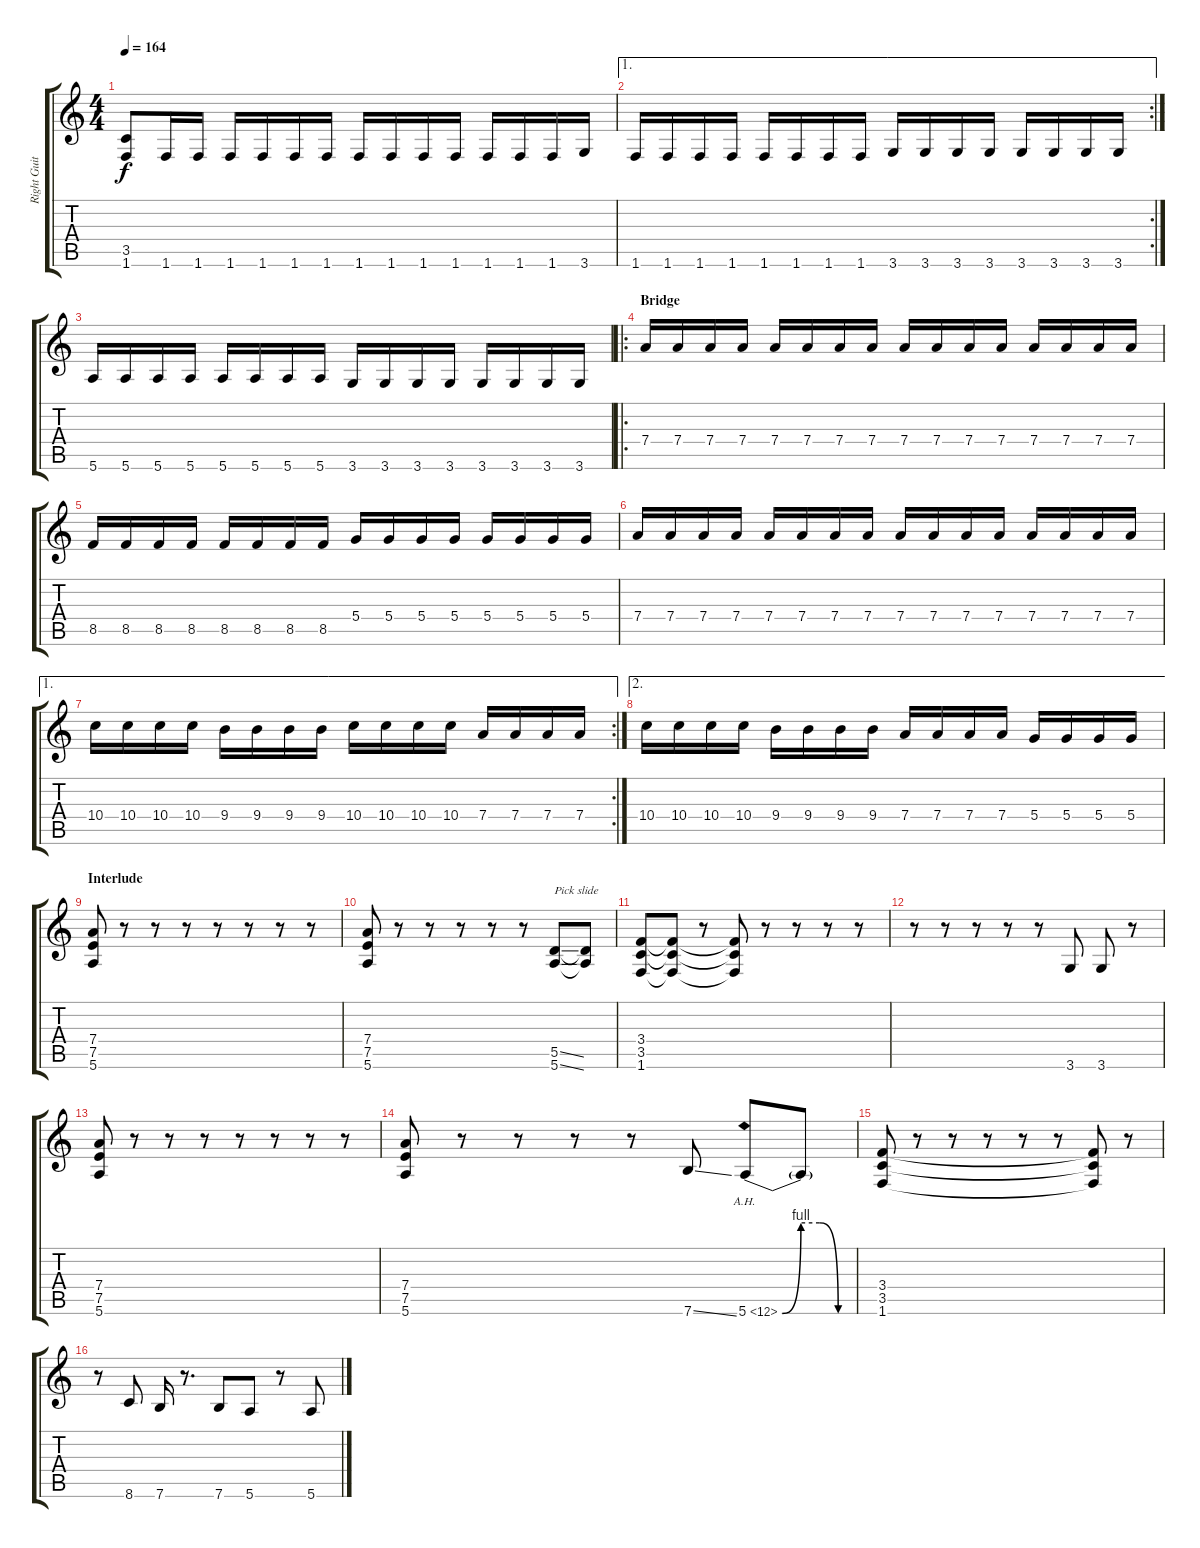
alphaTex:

\track ("Right Guitar" "Right Guit") {instrument distortionguitar}
\staff {score tabs}
\tuning (E4 B3 G3 D3 A2 E2) {hide}
\ts (4 4)
\tempo 164
\clef g2
\ks c
(3.5 1.6).8{dy f} 1.6.16 1.6.16 1.6.16 1.6.16 1.6.16 1.6.16 1.6.16 1.6.16 1.6.16 1.6.16 1.6.16 1.6.16 1.6.16 3.6.16 |
\ae 1
\rc 2
1.6.16 1.6.16 1.6.16 1.6.16 1.6.16 1.6.16 1.6.16 1.6.16 3.6.16 3.6.16 3.6.16 3.6.16 3.6.16 3.6.16 3.6.16 3.6.16 |
5.6.16 5.6.16 5.6.16 5.6.16 5.6.16 5.6.16 5.6.16 5.6.16 3.6.16 3.6.16 3.6.16 3.6.16 3.6.16 3.6.16 3.6.16 3.6.16 |
\ro
\section ("" "Bridge")
7.4.16 7.4.16 7.4.16 7.4.16 7.4.16 7.4.16 7.4.16 7.4.16 7.4.16 7.4.16 7.4.16 7.4.16 7.4.16 7.4.16 7.4.16 7.4.16 |
8.5.16 8.5.16 8.5.16 8.5.16 8.5.16 8.5.16 8.5.16 8.5.16 5.4.16 5.4.16 5.4.16 5.4.16 5.4.16 5.4.16 5.4.16 5.4.16 |
7.4.16 7.4.16 7.4.16 7.4.16 7.4.16 7.4.16 7.4.16 7.4.16 7.4.16 7.4.16 7.4.16 7.4.16 7.4.16 7.4.16 7.4.16 7.4.16 |
\ae 1
\rc 2
10.4.16 10.4.16 10.4.16 10.4.16 9.4.16 9.4.16 9.4.16 9.4.16 10.4.16 10.4.16 10.4.16 10.4.16 7.4.16 7.4.16 7.4.16 7.4.16 |
\ae 2
10.4.16 10.4.16 10.4.16 10.4.16 9.4.16 9.4.16 9.4.16 9.4.16 7.4.16 7.4.16 7.4.16 7.4.16 5.4.16 5.4.16 5.4.16 5.4.16 |
\section ("" "Interlude")
(7.4 7.5 5.6).8{volume 13} r.8 r.8 r.8 r.8 r.8 r.8 r.8 |
(7.4 7.5 5.6).8 r.8 r.8 r.8 r.8 r.8 (5.5{ss} 5.6{ss}).8{txt "Pick slide"} (5.5{t} 5.6{t}).8 |
(3.4 3.5 1.6).8 (3.4{t} 3.5{t} 1.6{t}).8 r.8 (3.4{t} 3.5{t} 1.6{t}).8 r.8 r.8 r.8 r.8 |
r.8 r.8 r.8 r.8 r.8 3.6.8 3.6.8 r.8 |
(7.4 7.5 5.6).8 r.8 r.8 r.8 r.8 r.8 r.8 r.8 |
(7.4 7.5 5.6).8 r.8 r.8 r.8 r.8 7.6{ss}.8{instrument guitarharmonics} 5.6{be (custom 0 0 15 4 30 4 45 0 60 0) ah 7}.8 5.6{t}.8 |
(3.4 3.5 1.6).8{instrument distortionguitar} r.8 r.8 r.8 r.8 r.8 (3.4{t} 3.5{t} 1.6{t}).8 r.8 |
r.8 8.6.8 7.6.16 r.8{d} 7.6.8 5.6.8 r.8 5.6.8
